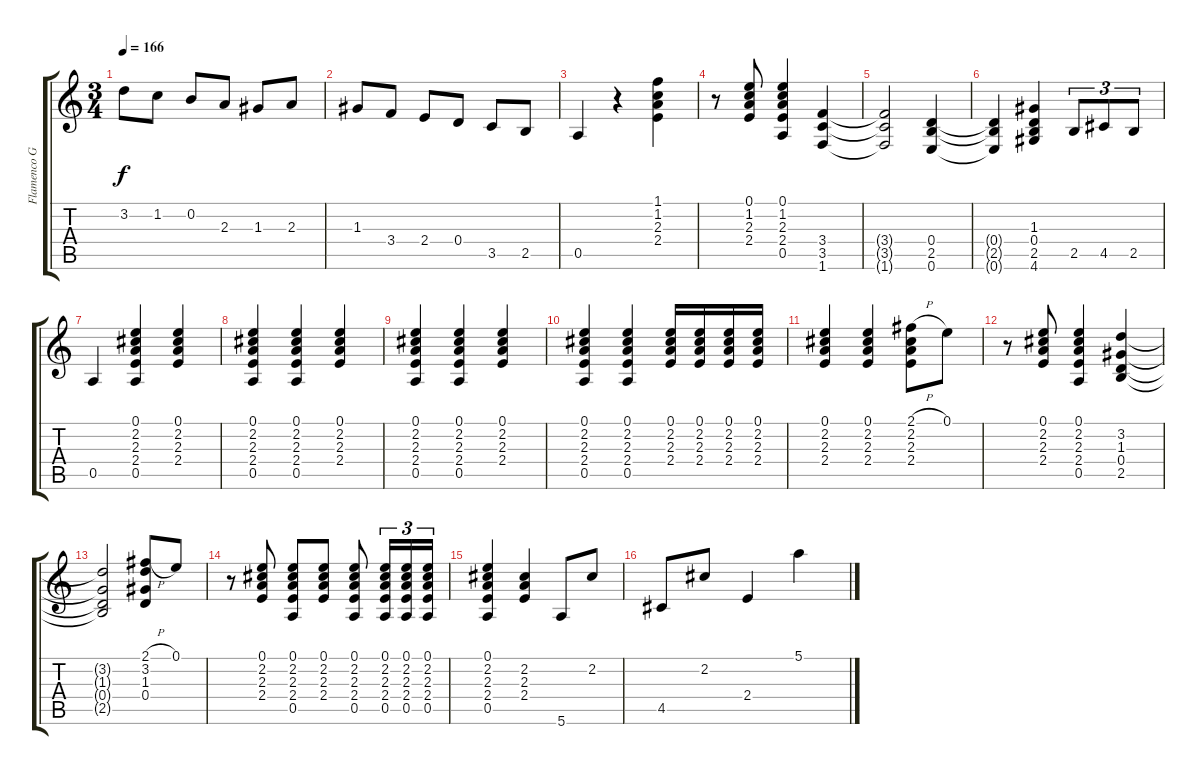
\track ("Flamenco Guitar" "Flamenco G") {instrument acousticguitarnylon}
\staff {score tabs}
\tuning (E4 B3 G3 D3 A2 E2) {hide}
\ts (3 4)
\tempo 166
\clef g2
\ks c
3.2.8{dy f} 1.2.8 0.2.8 2.3.8 1.3.8 2.3.8 |
1.3.8 3.4.8 2.4.8 0.4.8 3.5.8 2.5.8 |
0.5.4 r.4 (1.1 1.2 2.3 2.4).4 |
r.8 (0.1 1.2 2.3 2.4).8 (0.1 1.2 2.3 2.4 0.5).4 (3.4 3.5 1.6).4 |
(3.4{t} 3.5{t} 1.6{t}).2 (0.4 2.5 0.6).4 |
(0.4{t} 2.5{t} 0.6{t}).4 (1.3 0.4 2.5 4.6).4 2.5.8{tu (3 2)} 4.5.8{tu (3 2)} 2.5.8{tu (3 2)} |
0.5.4 (0.1 2.2 2.3 2.4 0.5).4 (0.1 2.2 2.3 2.4).4 |
(0.1 2.2 2.3 2.4 0.5).4 (0.1 2.2 2.3 2.4 0.5).4 (0.1 2.2 2.3 2.4).4 |
(0.1 2.2 2.3 2.4 0.5).4 (0.1 2.2 2.3 2.4 0.5).4 (0.1 2.2 2.3 2.4).4 |
(0.1 2.2 2.3 2.4 0.5).4 (0.1 2.2 2.3 2.4 0.5).4 (0.1 2.2 2.3 2.4).16 (0.1 2.2 2.3 2.4).16 (0.1 2.2 2.3 2.4).16 (0.1 2.2 2.3 2.4).16 |
(0.1 2.2 2.3 2.4).4 (0.1 2.2 2.3 2.4).4 (2.1{h} 2.2 2.3 2.4).8 0.1.8 |
r.8 (0.1 2.2 2.3 2.4).8 (0.1 2.2 2.3 2.4 0.5).4 (3.2 1.3 0.4 2.5).4 |
(3.2{t} 1.3{t} 0.4{t} 2.5{t}).2 (2.1{h} 3.2 1.3 0.4).8 0.1.8 |
r.8 (0.1 2.2 2.3 2.4).8 (0.1 2.2 2.3 2.4 0.5).8 (0.1 2.2 2.3 2.4).8 (0.1 2.2 2.3 2.4 0.5).8 (0.1 2.2 2.3 2.4 0.5).16{tu (3 2)} (0.1 2.2 2.3 2.4 0.5).16{tu (3 2)} (0.1 2.2 2.3 2.4 0.5).16{tu (3 2)} |
(0.1 2.2 2.3 2.4 0.5).4 (2.2 2.3 2.4).4 5.6.8 2.2.8 |
4.5.8 2.2.8 2.4.4 5.1.4
